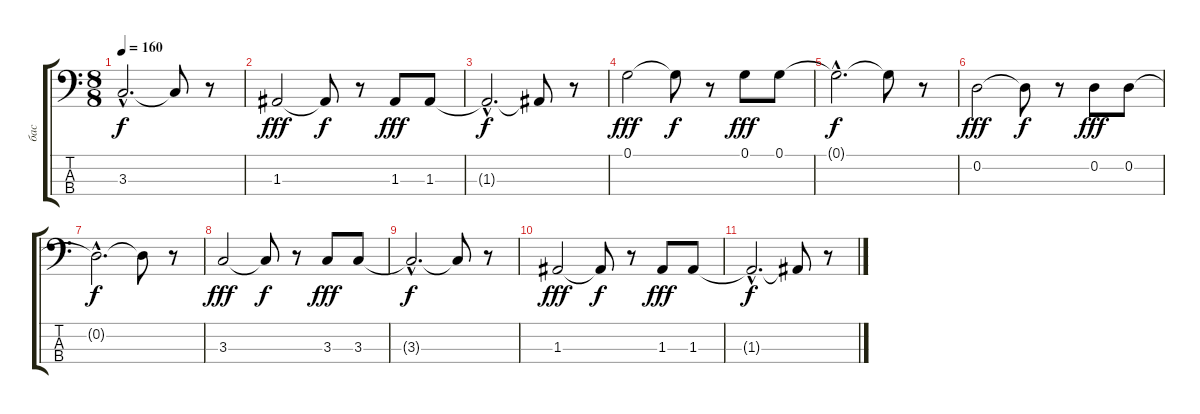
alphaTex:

\track ("бас" "бас") {instrument fretlessbass}
\staff {score tabs}
\tuning (G2 D2 A1 E1) {hide}
\ts (8 8)
\tempo 160
\clef f4
\ks c
3.3{hac t}.2{d dy f} 3.3{t}.8 r.8 |
1.3.2{dy fff volume 15} 1.3{t}.8{dy f} r.8 1.3.8{dy fff volume 14} 1.3.8{volume 14} |
1.3{hac t}.2{d dy f} 1.3{t}.8 r.8 |
0.1.2{dy fff volume 12} 0.1{t}.8{dy f} r.8 0.1.8{dy fff volume 11} 0.1.8{volume 11} |
0.1{hac t}.2{d dy f} 0.1{t}.8 r.8 |
0.2.2{dy fff volume 9} 0.2{t}.8{dy f} r.8 0.2.8{dy fff volume 8} 0.2.8{volume 8} |
0.2{hac t}.2{d dy f} 0.2{t}.8 r.8 |
3.3.2{dy fff volume 6} 3.3{t}.8{dy f} r.8 3.3.8{dy fff volume 5} 3.3.8{volume 5} |
3.3{hac t}.2{d dy f} 3.3{t}.8 r.8 |
1.3.2{dy fff volume 2} 1.3{t}.8{dy f} r.8 1.3.8{dy fff volume 1} 1.3.8{volume 1} |
1.3{hac t}.2{d dy f} 1.3{t}.8 r.8
